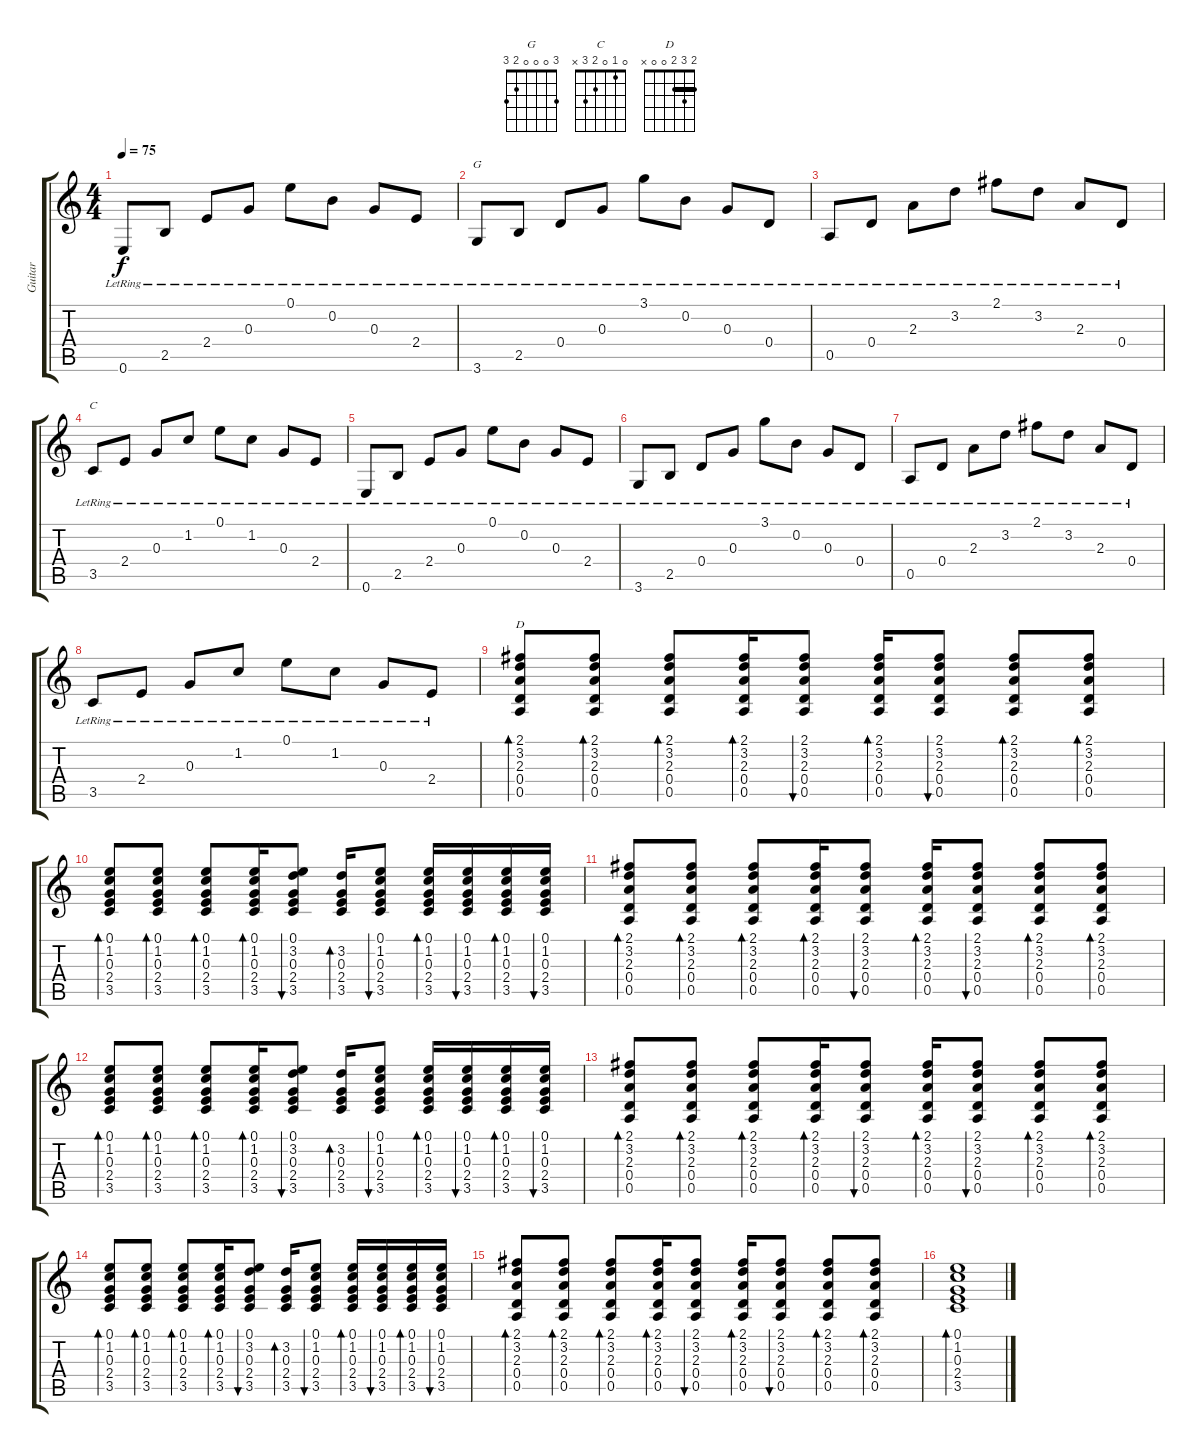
\track ("Guitar" "Guitar") {instrument electricguitarjazz}
\staff {score tabs}
\tuning (E4 B3 G3 D3 A2 E2) {hide}
\chord ("G" 3 0 0 0 2 3)
\chord ("C" 0 1 0 2 3 x)
\chord ("D" 2 3 2 0 0 x) {barre 2}
\ts (4 4)
\tempo 75
\clef g2
\ks c
0.6{lr}.8{dy f} 2.5{lr}.8 2.4{lr}.8 0.3{lr}.8 0.1{lr}.8 0.2{lr}.8 0.3{lr}.8 2.4{lr}.8 |
3.6{lr}.8{ch "G"} 2.5{lr}.8 0.4{lr}.8 0.3{lr}.8 3.1{lr}.8 0.2{lr}.8 0.3{lr}.8 0.4{lr}.8 |
0.5{lr}.8 0.4{lr}.8 2.3{lr}.8 3.2{lr}.8 2.1{lr}.8 3.2{lr}.8 2.3{lr}.8 0.4{lr}.8 |
3.5{lr}.8{ch "C"} 2.4{lr}.8 0.3{lr}.8 1.2{lr}.8 0.1{lr}.8 1.2{lr}.8 0.3{lr}.8 2.4{lr}.8 |
0.6{lr}.8 2.5{lr}.8 2.4{lr}.8 0.3{lr}.8 0.1{lr}.8 0.2{lr}.8 0.3{lr}.8 2.4{lr}.8 |
3.6{lr}.8 2.5{lr}.8 0.4{lr}.8 0.3{lr}.8 3.1{lr}.8 0.2{lr}.8 0.3{lr}.8 0.4{lr}.8 |
0.5{lr}.8 0.4{lr}.8 2.3{lr}.8 3.2{lr}.8 2.1{lr}.8 3.2{lr}.8 2.3{lr}.8 0.4{lr}.8 |
3.5{lr}.8 2.4{lr}.8 0.3{lr}.8 1.2{lr}.8 0.1{lr}.8 1.2{lr}.8 0.3{lr}.8 2.4{lr}.8 |
(2.1 3.2 2.3 0.4 0.5).8{bd 30 ch "D"} (2.1 3.2 2.3 0.4 0.5).8{bd 30} (2.1 3.2 2.3 0.4 0.5).8{bd 30} (2.1 3.2 2.3 0.4 0.5).16{bd 30} (2.1 3.2 2.3 0.4 0.5).8{bu 30} (2.1 3.2 2.3 0.4 0.5).16{bd 30} (2.1 3.2 2.3 0.4 0.5).8{bu 30} (2.1 3.2 2.3 0.4 0.5).8{bd 30} (2.1 3.2 2.3 0.4 0.5).8{bd 30} |
(0.1 1.2 0.3 2.4 3.5).8{bd 30} (0.1 1.2 0.3 2.4 3.5).8{bd 30} (0.1 1.2 0.3 2.4 3.5).8{bd 30} (0.1 1.2 0.3 2.4 3.5).16{bd 30} (0.1 3.2 0.3 2.4 3.5).8{bu 30} (3.2 0.3 2.4 3.5).16{bd 30} (0.1 1.2 0.3 2.4 3.5).8{bu 30} (0.1 1.2 0.3 2.4 3.5).16{bd 30} (0.1 1.2 0.3 2.4 3.5).16{bu 30} (0.1 1.2 0.3 2.4 3.5).16{bd 30} (0.1 1.2 0.3 2.4 3.5).16{bu 30} |
(2.1 3.2 2.3 0.4 0.5).8{bd 30} (2.1 3.2 2.3 0.4 0.5).8{bd 30} (2.1 3.2 2.3 0.4 0.5).8{bd 30} (2.1 3.2 2.3 0.4 0.5).16{bd 30} (2.1 3.2 2.3 0.4 0.5).8{bu 30} (2.1 3.2 2.3 0.4 0.5).16{bd 30} (2.1 3.2 2.3 0.4 0.5).8{bu 30} (2.1 3.2 2.3 0.4 0.5).8{bd 30} (2.1 3.2 2.3 0.4 0.5).8{bd 30} |
(0.1 1.2 0.3 2.4 3.5).8{bd 30} (0.1 1.2 0.3 2.4 3.5).8{bd 30} (0.1 1.2 0.3 2.4 3.5).8{bd 30} (0.1 1.2 0.3 2.4 3.5).16{bd 30} (0.1 3.2 0.3 2.4 3.5).8{bu 30} (3.2 0.3 2.4 3.5).16{bd 30} (0.1 1.2 0.3 2.4 3.5).8{bu 30} (0.1 1.2 0.3 2.4 3.5).16{bd 30} (0.1 1.2 0.3 2.4 3.5).16{bu 30} (0.1 1.2 0.3 2.4 3.5).16{bd 30} (0.1 1.2 0.3 2.4 3.5).16{bu 30} |
(2.1 3.2 2.3 0.4 0.5).8{bd 30} (2.1 3.2 2.3 0.4 0.5).8{bd 30} (2.1 3.2 2.3 0.4 0.5).8{bd 30} (2.1 3.2 2.3 0.4 0.5).16{bd 30} (2.1 3.2 2.3 0.4 0.5).8{bu 30} (2.1 3.2 2.3 0.4 0.5).16{bd 30} (2.1 3.2 2.3 0.4 0.5).8{bu 30} (2.1 3.2 2.3 0.4 0.5).8{bd 30} (2.1 3.2 2.3 0.4 0.5).8{bd 30} |
(0.1 1.2 0.3 2.4 3.5).8{bd 30} (0.1 1.2 0.3 2.4 3.5).8{bd 30} (0.1 1.2 0.3 2.4 3.5).8{bd 30} (0.1 1.2 0.3 2.4 3.5).16{bd 30} (0.1 3.2 0.3 2.4 3.5).8{bu 30} (3.2 0.3 2.4 3.5).16{bd 30} (0.1 1.2 0.3 2.4 3.5).8{bu 30} (0.1 1.2 0.3 2.4 3.5).16{bd 30} (0.1 1.2 0.3 2.4 3.5).16{bu 30} (0.1 1.2 0.3 2.4 3.5).16{bd 30} (0.1 1.2 0.3 2.4 3.5).16{bu 30} |
(2.1 3.2 2.3 0.4 0.5).8{bd 30} (2.1 3.2 2.3 0.4 0.5).8{bd 30} (2.1 3.2 2.3 0.4 0.5).8{bd 30} (2.1 3.2 2.3 0.4 0.5).16{bd 30} (2.1 3.2 2.3 0.4 0.5).8{bu 30} (2.1 3.2 2.3 0.4 0.5).16{bd 30} (2.1 3.2 2.3 0.4 0.5).8{bu 30} (2.1 3.2 2.3 0.4 0.5).8{bd 30} (2.1 3.2 2.3 0.4 0.5).8{bd 30} |
(0.1 1.2 0.3 2.4 3.5).1{bd 30}
